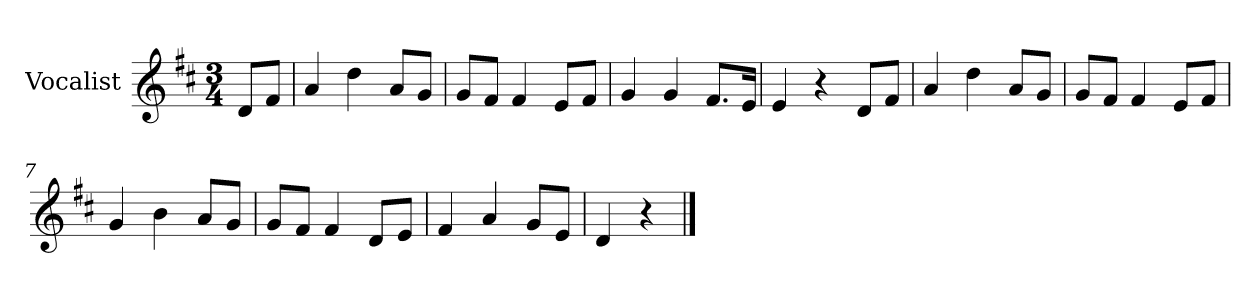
**kern
*part1
*staff1
*I"Vocalist
*k[f#c#]
*D:
*M3/4
=
8dL
8f#J
=1
4a
4dd
8aL
8gJ
=2
8gL
8f#J
4f#
8eL
8f#J
=3
4g
4g
8.f#L
16eJk
=4
4e
4r
8dL
8f#J
=5
4a
4dd
8aL
8gJ
=6
8gL
8f#J
4f#
8eL
8f#J
=7
4g
4b
8aL
8gJ
=8
8gL
8f#J
4f#
8dL
8eJ
=9
4f#
4a
8gL
8eJ
=10
4d
4r
==
*-
